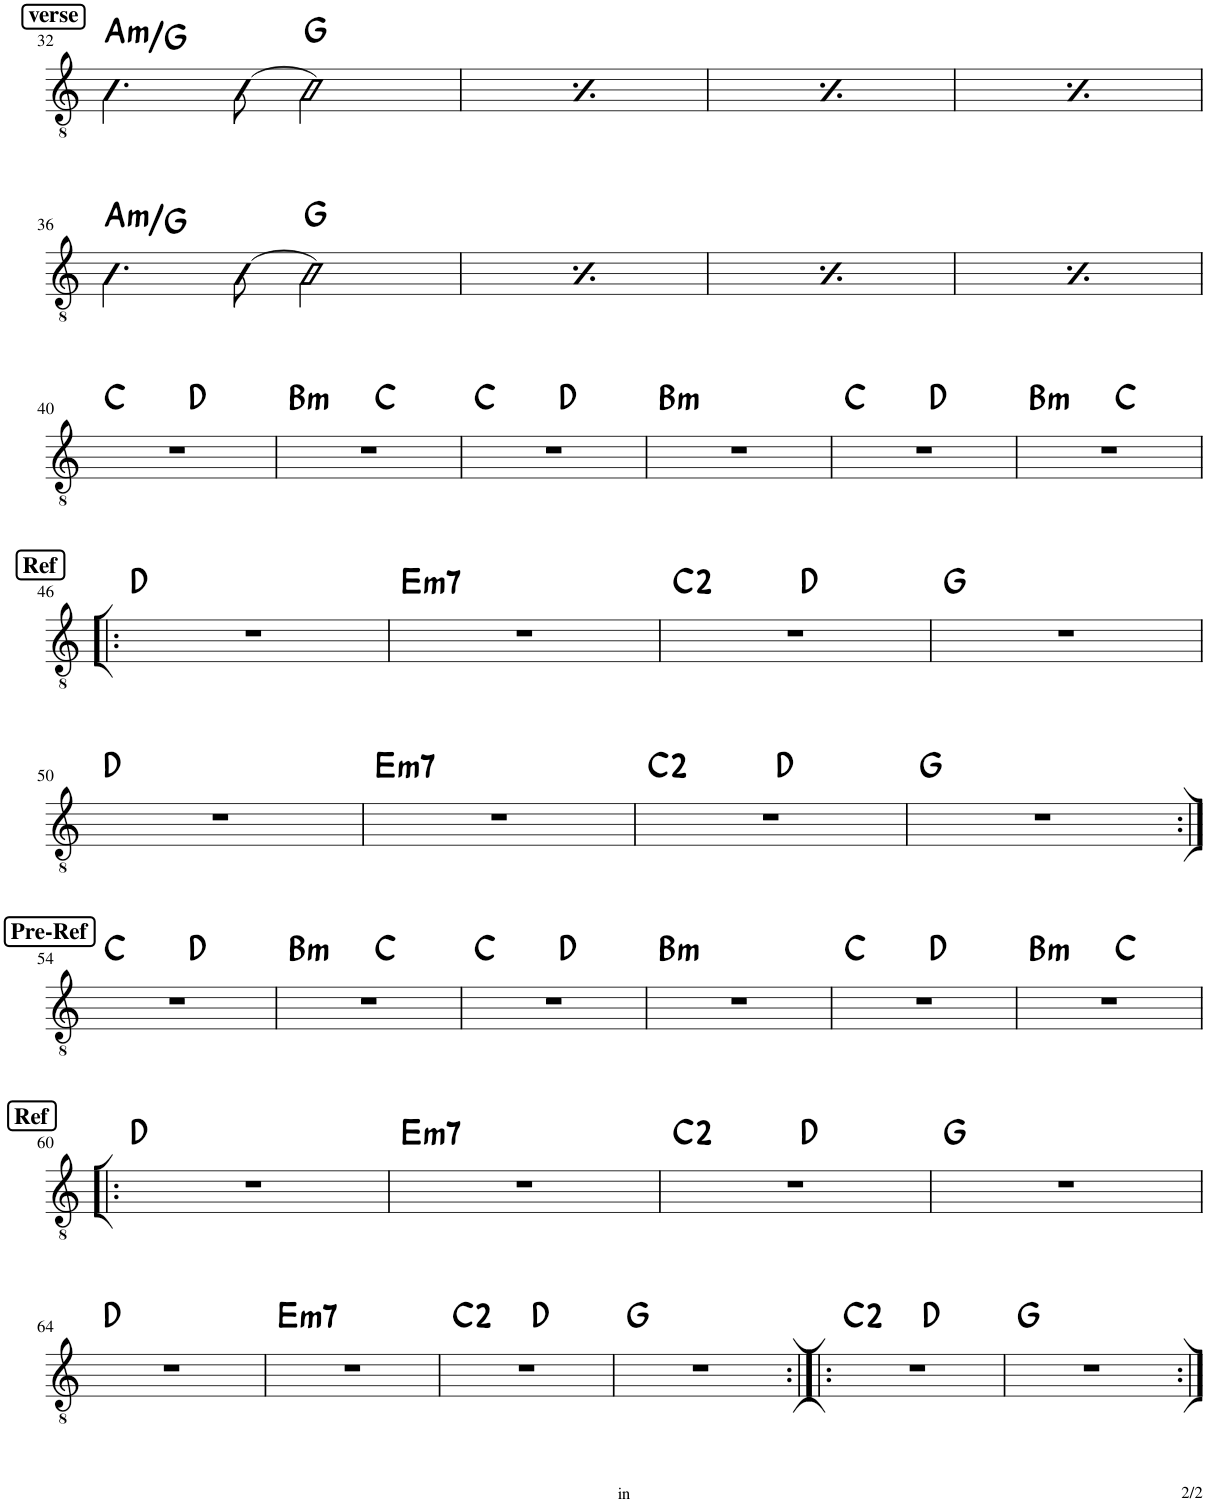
**kern	**harte
*part1	*part1
*staff1	*
*I"Classical Guitar	*
*I'Guit.	*
!!LO:PB:g=z
*clefGv2	*
*k[]	*
*M4/4	*
!!LO:REH:place=s1:a:B:cj:fs=11:t=verse
=32	=32
!	!LO:H:kt=m
4.A\	A:min/b7
[8G\	.
2G\]	G:maj
!!LO:REH:place=s1:a:B:cj:fs=11:t=verse
=33	=33
!	!LO:H:kt=m
4.A\	A:min/b7
[8G\	.
2G\]	G:maj
!!LO:REH:place=s1:a:B:cj:fs=11:t=verse
=34	=34
!	!LO:H:kt=m
4.A\	A:min/b7
[8G\	.
2G\]	G:maj
!!LO:REH:place=s1:a:B:cj:fs=11:t=verse
=35	=35
!	!LO:H:kt=m
4.A\	A:min/b7
[8G\	.
2G\]	G:maj
!!LO:LB:g=z
=36	=36
!	!LO:H:kt=m
4.A\	A:min/b7
[8G\	.
2G\]	G:maj
=37	=37
!	!LO:H:kt=m
4.A\	A:min/b7
[8G\	.
2G\]	G:maj
=38	=38
!	!LO:H:kt=m
4.A\	A:min/b7
[8G\	.
2G\]	G:maj
=39	=39
!	!LO:H:kt=m
4.A\	A:min/b7
[8G\	.
2G\]	G:maj
!!LO:LB:g=z
=40	=40
*^	*
1r	2ryy	C:maj
.	2ryy	D:maj
=41	=41	=41
!	!	!LO:H:kt=m
1r	2ryy	B:min
.	2ryy	C:maj
=42	=42	=42
1r	2ryy	C:maj
.	2ryy	D:maj
=43	=43	=43
!	!	!LO:H:kt=m
*v	*v	*
1r	B:min
=44	=44
*^	*
1r	2ryy	C:maj
.	2ryy	D:maj
=45	=45	=45
!	!	!LO:H:kt=m
1r	2ryy	B:min
.	2ryy	C:maj
*v	*v	*
!!LO:LB:g=z
!!LO:REH:place=s1:a:B:cj:fs=11:t=Ref
=46!|:	=46!|:
1r	D:maj
=47	=47
!	!LO:H:kt=m7
1r	E:min7
=48	=48
*^	*
1r	2ryy	C:maj(2)
.	2ryy	D:maj
*v	*v	*
=49	=49
1r	G:maj
!!LO:LB:g=z
=50	=50
1r	D:maj
=51	=51
!	!LO:H:kt=m7
1r	E:min7
=52	=52
*^	*
1r	2ryy	C:maj(2)
.	2ryy	D:maj
*v	*v	*
=53	=53
1r	G:maj
!!LO:LB:g=z
!!LO:REH:place=s1:a:B:cj:fs=11:t=Pre-Ref
=54:|!	=54:|!
*^	*
1r	2ryy	C:maj
.	2ryy	D:maj
=55	=55	=55
!	!	!LO:H:kt=m
1r	2ryy	B:min
.	2ryy	C:maj
=56	=56	=56
1r	2ryy	C:maj
.	2ryy	D:maj
=57	=57	=57
!	!	!LO:H:kt=m
*v	*v	*
1r	B:min
=58	=58
*^	*
1r	2ryy	C:maj
.	2ryy	D:maj
=59	=59	=59
!	!	!LO:H:kt=m
1r	2ryy	B:min
.	2ryy	C:maj
*v	*v	*
!!LO:LB:g=z
!!LO:REH:place=s1:a:B:cj:fs=11:t=Ref
=60!|:	=60!|:
1r	D:maj
=61	=61
!	!LO:H:kt=m7
1r	E:min7
=62	=62
*^	*
1r	2ryy	C:maj(2)
.	2ryy	D:maj
*v	*v	*
=63	=63
1r	G:maj
!!LO:LB:g=z
=64	=64
1r	D:maj
=65	=65
!	!LO:H:kt=m7
1r	E:min7
=66	=66
*^	*
1r	2ryy	C:maj(2)
.	2ryy	D:maj
*v	*v	*
=67	=67
1r	G:maj
=68:|!|:	=68:|!|:
*^	*
1r	2ryy	C:maj(2)
.	2ryy	D:maj
*v	*v	*
=69	=69
1r	G:maj
=:|!	=:|!
*-	*-
